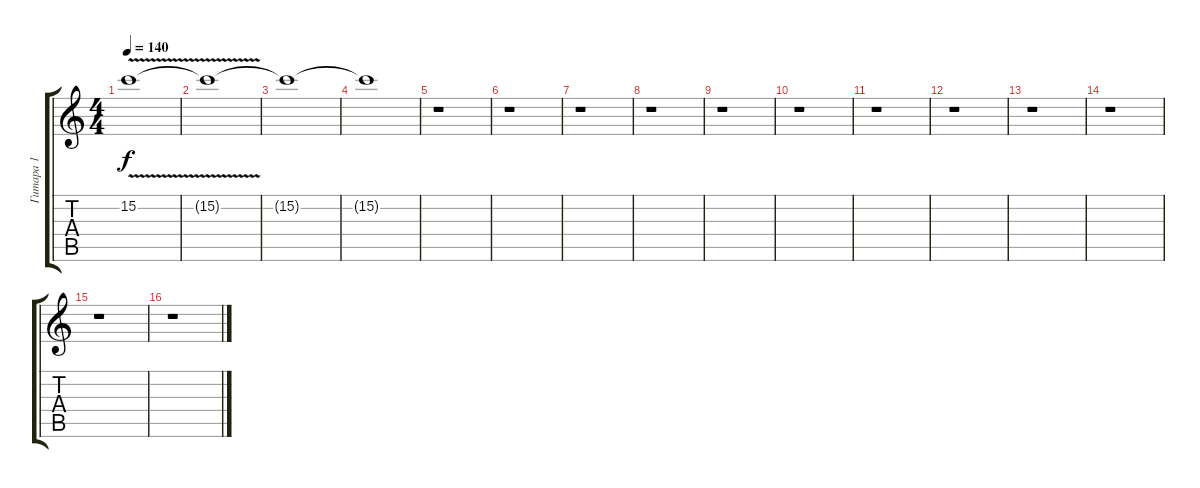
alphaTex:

\track ("Гитара 1" "Гитара 1") {instrument overdrivenguitar}
\staff {score tabs}
\tuning (D4 A3 F3 C3 G2 D2) {hide}
\ts (4 4)
\tempo 140
\clef g2
\ks c
15.2{v}.1{dy f} |
15.2{t}.1 |
15.2{t}.1 |
15.2{t}.1 |
r.1 |
r.1 |
r.1 |
r.1 |
r.1 |
r.1 |
r.1 |
r.1 |
r.1 |
r.1 |
r.1 |
r.1
